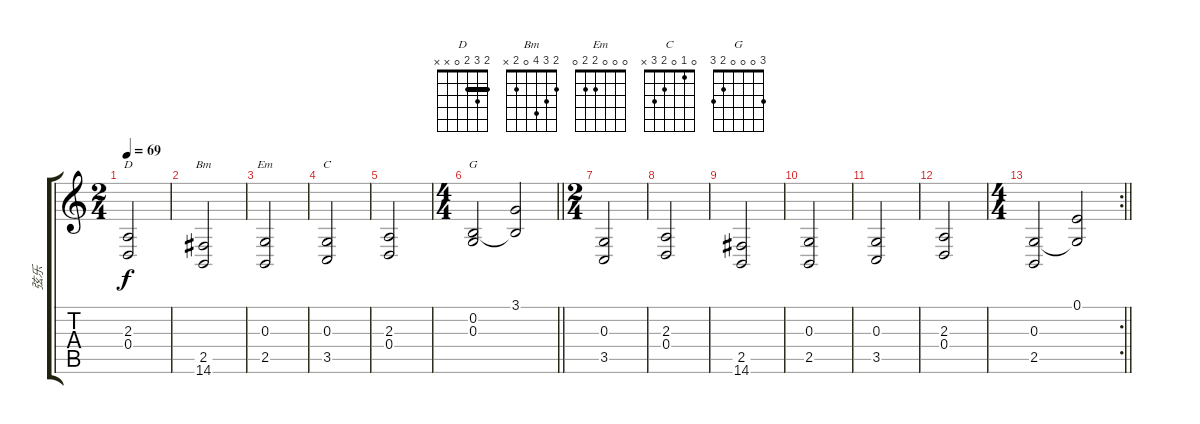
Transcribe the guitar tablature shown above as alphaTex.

\track ("弦乐" "弦乐") {instrument stringensemble2}
\staff {score tabs}
\tuning (E4 B3 G3 D3 A2 E2) {hide}
\chord ("D" 2 3 2 0 x x) {barre 2}
\chord ("Bm" 2 3 4 0 2 x)
\chord ("Em" 0 0 0 2 2 0)
\chord ("C" 0 1 0 2 3 x)
\chord ("G" 3 0 0 0 2 3)
\ts (2 4)
\tempo 69
\clef g2
\ks c
(2.3 0.4).2{ch "D" dy f} |
(2.5 14.6).2{ch "Bm"} |
(0.3 2.5).2{ch "Em"} |
(0.3 3.5).2{ch "C"} |
(2.3 0.4).2 |
\ts (4 4)
\barLineRight lightlight
(0.2 0.3).2{ch "G" txt ""} (3.1 0.2{t}).2 |
\ts (2 4)
(0.3 3.5).2 |
(2.3 0.4).2 |
(2.5 14.6).2 |
(0.3 2.5).2 |
(0.3 3.5).2 |
(2.3 0.4).2 |
\rc 2
\ts (4 4)
\barLineRight lightlight
(0.3 2.5).2 (0.1 0.3{t}).2
